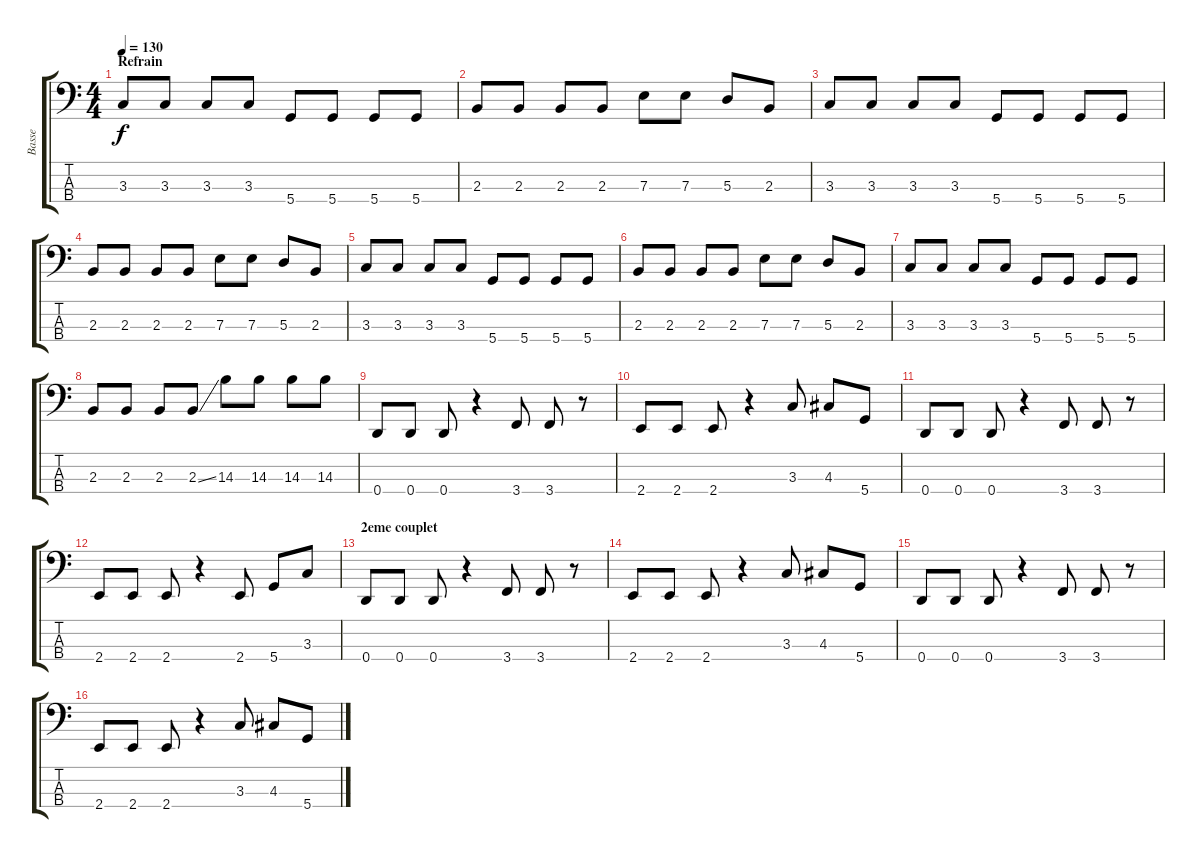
\track ("Basse" "Basse") {instrument electricbasspick}
\staff {score tabs}
\tuning (G2 D2 A1 D1) {hide}
\ts (4 4)
\section ("" "Refrain")
\tempo 130
\clef f4
\ks c
3.3.8{dy f} 3.3.8 3.3.8 3.3.8 5.4.8 5.4.8 5.4.8 5.4.8 |
2.3.8 2.3.8 2.3.8 2.3.8 7.3.8 7.3.8 5.3.8 2.3.8 |
3.3.8 3.3.8 3.3.8 3.3.8 5.4.8 5.4.8 5.4.8 5.4.8 |
2.3.8 2.3.8 2.3.8 2.3.8 7.3.8 7.3.8 5.3.8 2.3.8 |
3.3.8 3.3.8 3.3.8 3.3.8 5.4.8 5.4.8 5.4.8 5.4.8 |
2.3.8 2.3.8 2.3.8 2.3.8 7.3.8 7.3.8 5.3.8 2.3.8 |
3.3.8 3.3.8 3.3.8 3.3.8 5.4.8 5.4.8 5.4.8 5.4.8 |
2.3.8 2.3.8 2.3.8 2.3{ss}.8 14.3.8 14.3.8 14.3.8 14.3.8 |
0.4.8 0.4.8 0.4.8 r.4 3.4.8 3.4.8 r.8 |
2.4.8 2.4.8 2.4.8 r.4 3.3.8 4.3.8 5.4.8 |
0.4.8 0.4.8 0.4.8 r.4 3.4.8 3.4.8 r.8 |
2.4.8 2.4.8 2.4.8 r.4 2.4.8 5.4.8 3.3.8 |
\section ("" "2eme couplet")
0.4.8 0.4.8 0.4.8 r.4 3.4.8 3.4.8 r.8 |
2.4.8 2.4.8 2.4.8 r.4 3.3.8 4.3.8 5.4.8 |
0.4.8 0.4.8 0.4.8 r.4 3.4.8 3.4.8 r.8 |
2.4.8 2.4.8 2.4.8 r.4 3.3.8 4.3.8 5.4.8
